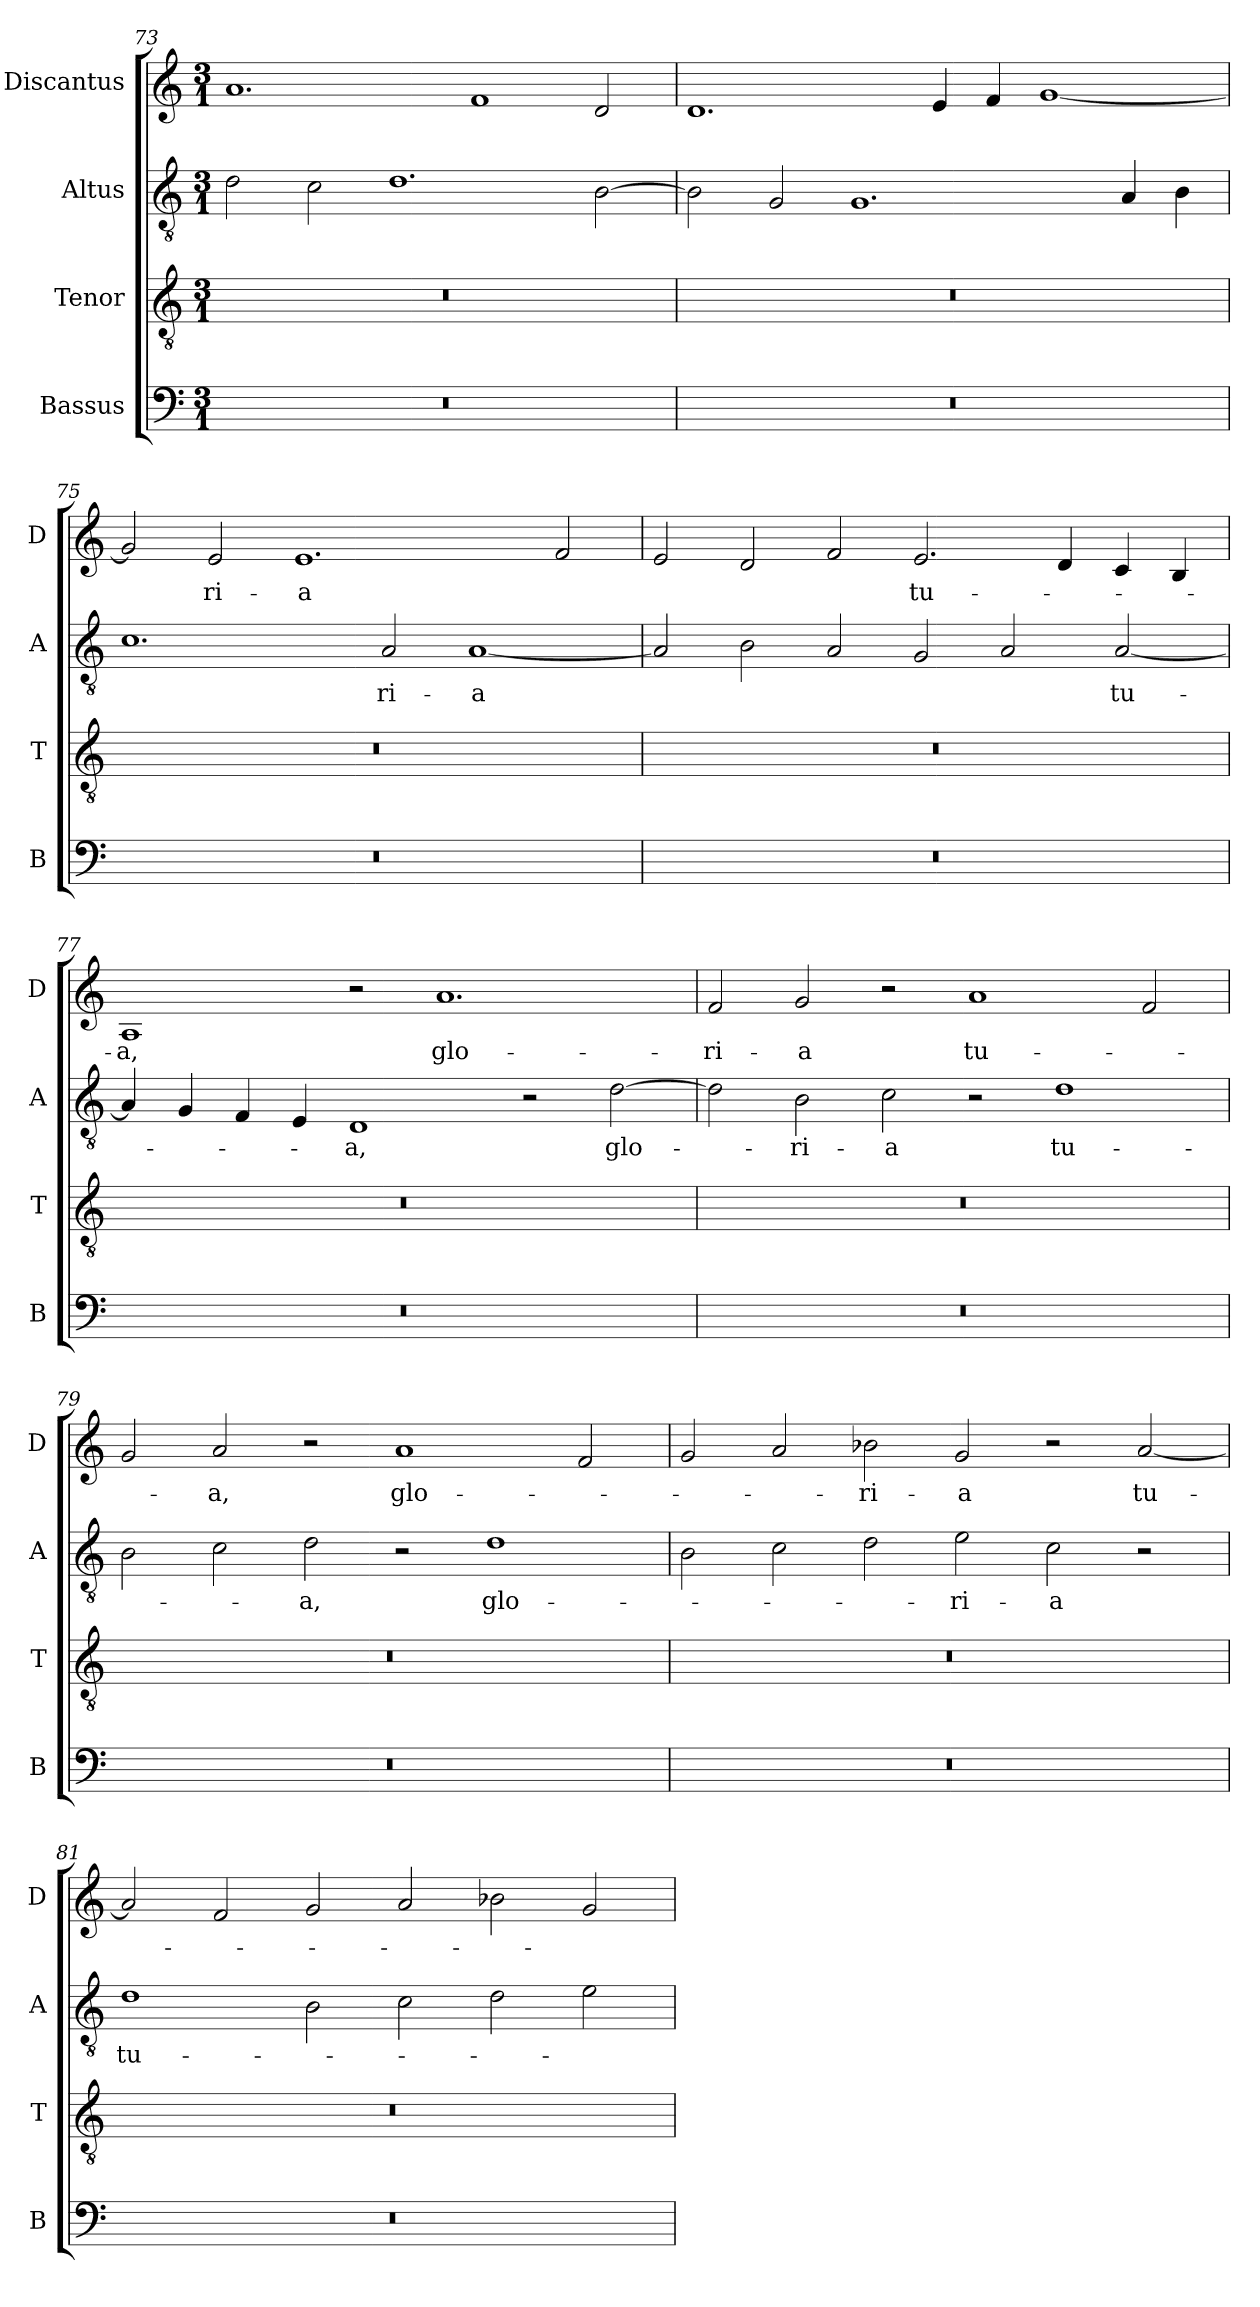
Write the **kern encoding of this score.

**kern	**kern	**kern	**text	**kern	**text
*part4	*part3	*part2	*part2	*part1	*part1
*staff4	*staff3	*staff2	*staff2	*staff1	*staff1
*I"Bassus	*I"Tenor	*I"Altus	*	*I"Discantus	*
*I'B	*I'T	*I'A	*	*I'D	*
*clefF4	*clefGv2	*clefGv2	*	*clefG2	*
*k[]	*k[]	*k[]	*	*k[]	*
*M3/1	*M3/1	*M3/1	*	*M3/1	*
=73	=73	=73	=73	=73	=73
0.r	0.r	2d	.	1.a	.
.	.	2c	.	.	.
.	.	1.d	.	.	.
.	.	.	.	1f	.
.	.	[2B	.	2d	.
=74	=74	=74	=74	=74	=74
0.r	0.r	2B]	.	1.d	.
.	.	2G	.	.	.
.	.	1.G	.	.	.
.	.	.	.	4e	.
.	.	.	.	4f	.
.	.	.	.	[1g	.
.	.	4A	.	.	.
.	.	4B	.	.	.
=75	=75	=75	=75	=75	=75
0.r	0.r	1.c	.	2g]	.
.	.	.	.	2e	-ri-
.	.	.	.	1.e	-a
.	.	2A	-ri-	.	.
.	.	[1A	-a	.	.
.	.	.	.	2f	.
=76	=76	=76	=76	=76	=76
0.r	0.r	2A]	.	2e	.
.	.	2B	.	2d	.
.	.	2A	.	2f	.
.	.	2G	.	2.e	tu-
.	.	2A	.	.	.
.	.	.	.	4d	.
.	.	[2A	tu-	4c	.
.	.	.	.	4B	.
=77	=77	=77	=77	=77	=77
0.r	0.r	4A]	.	1A	-a,
.	.	4G	.	.	.
.	.	4F	.	.	.
.	.	4E	.	.	.
.	.	1D	-a,	2r	.
.	.	.	.	1.a	glo-
.	.	2r	.	.	.
.	.	[2d	glo-	.	.
=78	=78	=78	=78	=78	=78
0.r	0.r	2d]	.	2f	-ri-
.	.	2B	-ri-	2g	-a
.	.	2c	-a	2r	.
.	.	2r	.	1a	tu-
.	.	1d	tu-	.	.
.	.	.	.	2f	.
=79	=79	=79	=79	=79	=79
0.r	0.r	2B	.	2g	.
.	.	2c	.	2a	-a,
.	.	2d	-a,	2r	.
.	.	2r	.	1a	glo-
.	.	1d	glo-	.	.
.	.	.	.	2f	.
=80	=80	=80	=80	=80	=80
0.r	0.r	2B	.	2g	.
.	.	2c	.	2a	.
.	.	2d	.	2b-X	-ri-
.	.	2e	-ri-	2g	-a
.	.	2c	-a	2r	.
.	.	2r	.	[2a	tu-
=81	=81	=81	=81	=81	=81
0.r	0.r	1d	tu-	2a]	.
.	.	.	.	2f	.
.	.	2B	.	2g	.
.	.	2c	.	2a	.
.	.	2d	.	2b-X	.
.	.	2e	.	2g	.
=	=	=	=	=	=
*-	*-	*-	*-	*-	*-
